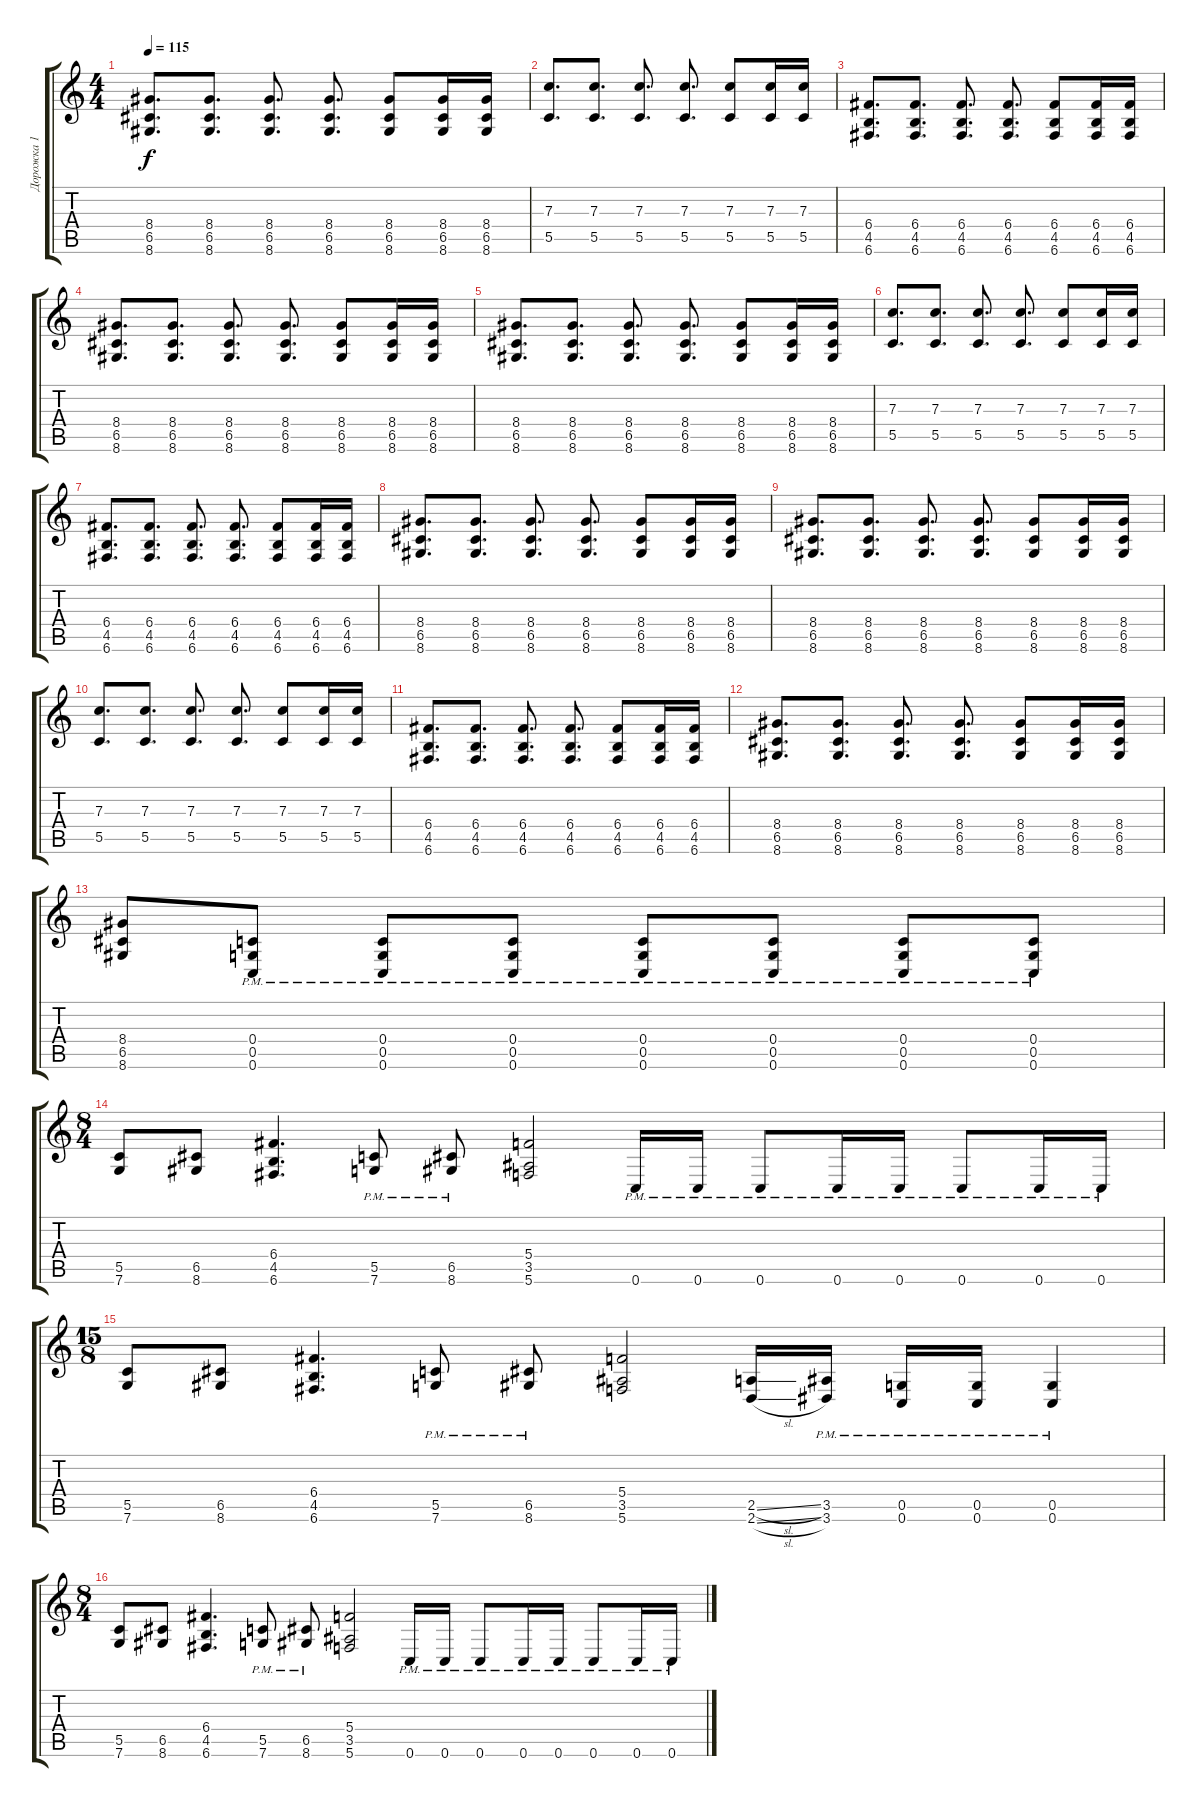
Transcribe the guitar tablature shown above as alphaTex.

\track ("Дорожка 1" "Дорожка 1") {instrument overdrivenguitar}
\staff {score tabs}
\tuning (D4 A3 F3 C3 G2 C2) {hide}
\ts (4 4)
\tempo 115
\clef g2
\ks c
(8.4 6.5 8.6).8{d dy f} (8.4 6.5 8.6).8{d} (8.4 6.5 8.6).8{d} (8.4 6.5 8.6).8{d} (8.4 6.5 8.6).8 (8.4 6.5 8.6).16 (8.4 6.5 8.6).16 |
(7.3 5.5).8{d} (7.3 5.5).8{d} (7.3 5.5).8{d} (7.3 5.5).8{d} (7.3 5.5).8 (7.3 5.5).16 (7.3 5.5).16 |
(6.4 4.5 6.6).8{d} (6.4 4.5 6.6).8{d} (6.4 4.5 6.6).8{d} (6.4 4.5 6.6).8{d} (6.4 4.5 6.6).8 (6.4 4.5 6.6).16 (6.4 4.5 6.6).16 |
(8.4 6.5 8.6).8{d} (8.4 6.5 8.6).8{d} (8.4 6.5 8.6).8{d} (8.4 6.5 8.6).8{d} (8.4 6.5 8.6).8 (8.4 6.5 8.6).16 (8.4 6.5 8.6).16 |
(8.4 6.5 8.6).8{d} (8.4 6.5 8.6).8{d} (8.4 6.5 8.6).8{d} (8.4 6.5 8.6).8{d} (8.4 6.5 8.6).8 (8.4 6.5 8.6).16 (8.4 6.5 8.6).16 |
(7.3 5.5).8{d} (7.3 5.5).8{d} (7.3 5.5).8{d} (7.3 5.5).8{d} (7.3 5.5).8 (7.3 5.5).16 (7.3 5.5).16 |
(6.4 4.5 6.6).8{d} (6.4 4.5 6.6).8{d} (6.4 4.5 6.6).8{d} (6.4 4.5 6.6).8{d} (6.4 4.5 6.6).8 (6.4 4.5 6.6).16 (6.4 4.5 6.6).16 |
(8.4 6.5 8.6).8{d} (8.4 6.5 8.6).8{d} (8.4 6.5 8.6).8{d} (8.4 6.5 8.6).8{d} (8.4 6.5 8.6).8 (8.4 6.5 8.6).16 (8.4 6.5 8.6).16 |
(8.4 6.5 8.6).8{d} (8.4 6.5 8.6).8{d} (8.4 6.5 8.6).8{d} (8.4 6.5 8.6).8{d} (8.4 6.5 8.6).8 (8.4 6.5 8.6).16 (8.4 6.5 8.6).16 |
(7.3 5.5).8{d} (7.3 5.5).8{d} (7.3 5.5).8{d} (7.3 5.5).8{d} (7.3 5.5).8 (7.3 5.5).16 (7.3 5.5).16 |
(6.4 4.5 6.6).8{d} (6.4 4.5 6.6).8{d} (6.4 4.5 6.6).8{d} (6.4 4.5 6.6).8{d} (6.4 4.5 6.6).8 (6.4 4.5 6.6).16 (6.4 4.5 6.6).16 |
(8.4 6.5 8.6).8{d} (8.4 6.5 8.6).8{d} (8.4 6.5 8.6).8{d} (8.4 6.5 8.6).8{d} (8.4 6.5 8.6).8 (8.4 6.5 8.6).16 (8.4 6.5 8.6).16 |
(8.4 6.5 8.6).8 (0.4{pm} 0.5{pm} 0.6{pm}).8 (0.4{pm} 0.5{pm} 0.6{pm}).8 (0.4{pm} 0.5{pm} 0.6{pm}).8 (0.4{pm} 0.5{pm} 0.6{pm}).8 (0.4{pm} 0.5{pm} 0.6{pm}).8 (0.4{pm} 0.5{pm} 0.6{pm}).8 (0.4{pm} 0.5{pm} 0.6{pm}).8 |
\ts (8 4)
(5.5 7.6).8 (6.5 8.6).8 (6.4 4.5 6.6).4{d} (5.5{pm} 7.6{pm}).8 (6.5{pm} 8.6{pm}).8 (5.4 3.5 5.6).2 0.6{pm}.16 0.6{pm}.16 0.6{pm}.8 0.6{pm}.16 0.6{pm}.16 0.6{pm}.8 0.6{pm}.16 0.6{pm}.16 |
\ts (15 8)
(5.5 7.6).8 (6.5 8.6).8 (6.4 4.5 6.6).4{d} (5.5{pm} 7.6{pm}).8 (6.5{pm} 8.6{pm}).8 (5.4 3.5 5.6).2 (2.5{sl} 2.6{sl}).16 (3.5{pm} 3.6{pm}).16 (0.5 0.6{pm}).16 (0.5{pm} 0.6{pm}).16 (0.5{pm} 0.6{pm}).4 |
\ts (8 4)
(5.5 7.6).8 (6.5 8.6).8 (6.4 4.5 6.6).4{d} (5.5{pm} 7.6{pm}).8 (6.5{pm} 8.6{pm}).8 (5.4 3.5 5.6).2 0.6{pm}.16 0.6{pm}.16 0.6{pm}.8 0.6{pm}.16 0.6{pm}.16 0.6{pm}.8 0.6{pm}.16 0.6{pm}.16
